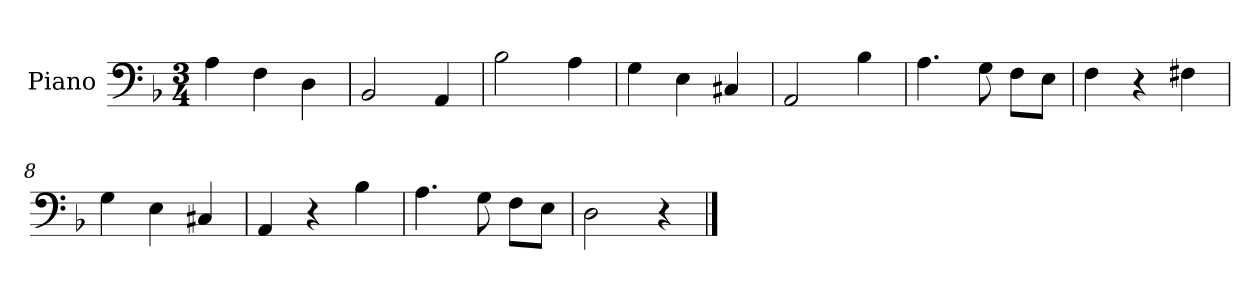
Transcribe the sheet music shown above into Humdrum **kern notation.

**kern
*part1
*staff1
*I"Piano
*I'Pno
*clefF4
*k[b-]
*M3/4
=1
4A\
4F\
4D\
=2
2BB-/
4AA/
=3
2B-\
4A\
=4
4G\
4E\
4C#X/
=5
2AA/
4B-\
=6
4.A\
8G\
8F\L
8E\J
=7
4F\
4r
4F#X\
=8
4G\
4E\
4C#X/
=9
4AA/
4r
4B-\
=10
4.A\
8G\
8F\L
8E\J
=11
2D\
4r
==
*-
